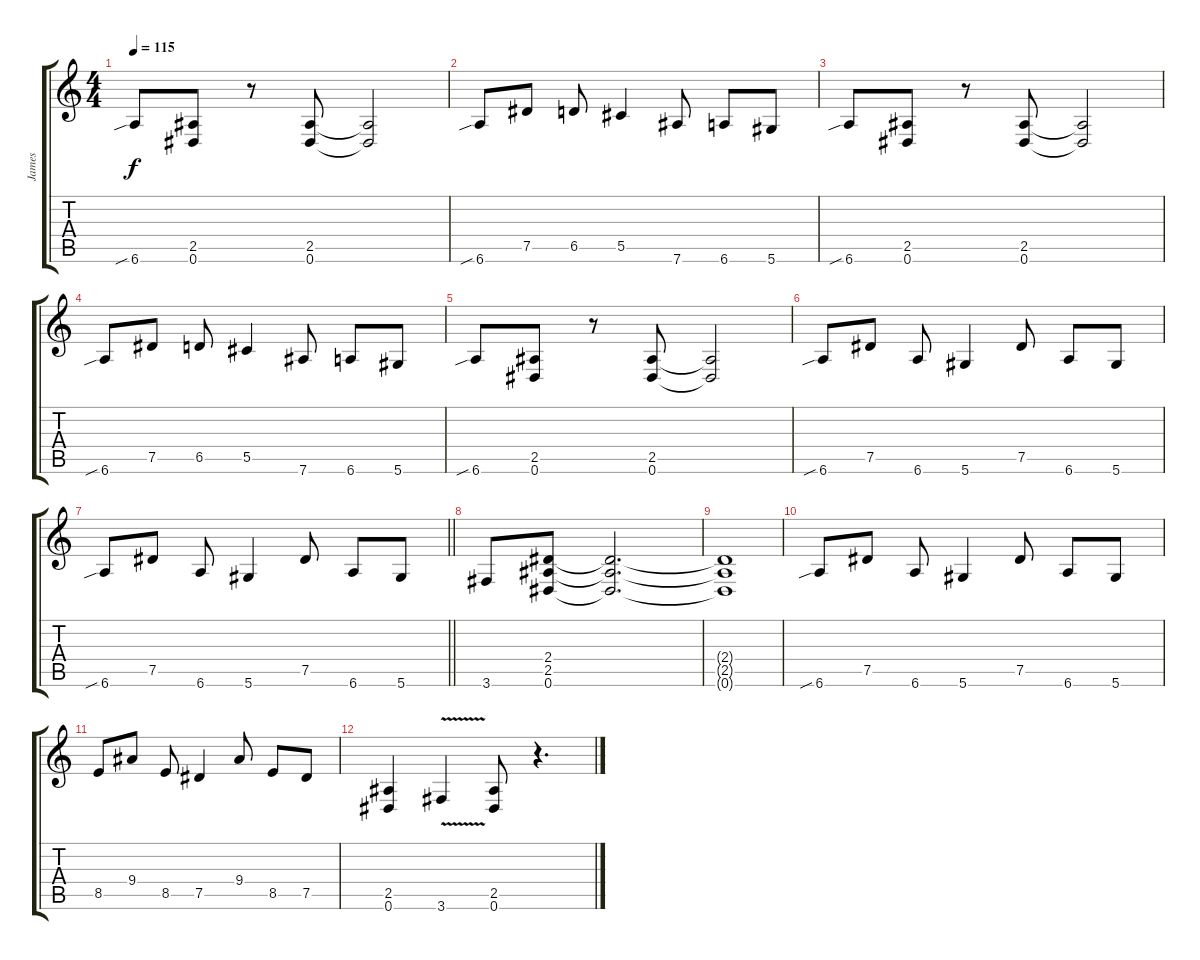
\track ("James" "James") {instrument distortionguitar}
\staff {score tabs}
\tuning (Eb4 Bb3 Gb3 Db3 Ab2 Eb2) {hide}
\ts (4 4)
\tempo 115
\clef g2
\ks c
6.6{sib}.8{dy f} (2.5 0.6).8 r.8 (2.5 0.6).8 (2.5{t} 0.6{t}).2 |
6.6{sib}.8 7.5.8 6.5.8 5.5.4 7.6.8 6.6.8 5.6.8 |
6.6{sib}.8 (2.5 0.6).8 r.8 (2.5 0.6).8 (2.5{t} 0.6{t}).2 |
6.6{sib}.8 7.5.8 6.5.8 5.5.4 7.6.8 6.6.8 5.6.8 |
6.6{sib}.8 (2.5 0.6).8 r.8 (2.5 0.6).8 (2.5{t} 0.6{t}).2 |
6.6{sib}.8 7.5.8 6.6.8 5.6.4 7.5.8 6.6.8 5.6.8 |
\barLineRight lightlight
6.6{sib}.8 7.5.8 6.6.8 5.6.4 7.5.8 6.6.8 5.6.8 |
\section ("" "")
3.6.8 (2.4 2.5 0.6).8 (2.4{t} 2.5{t} 0.6{t}).2{d} |
(2.4{t} 2.5{t} 0.6{t}).1 |
6.6{sib}.8 7.5.8 6.6.8 5.6.4 7.5.8 6.6.8 5.6.8 |
8.5.8 9.4.8 8.5.8 7.5.4 9.4.8 8.5.8 7.5.8 |
(2.5 0.6).4 3.6{v}.4 (2.5 0.6).8 r.4{d}
